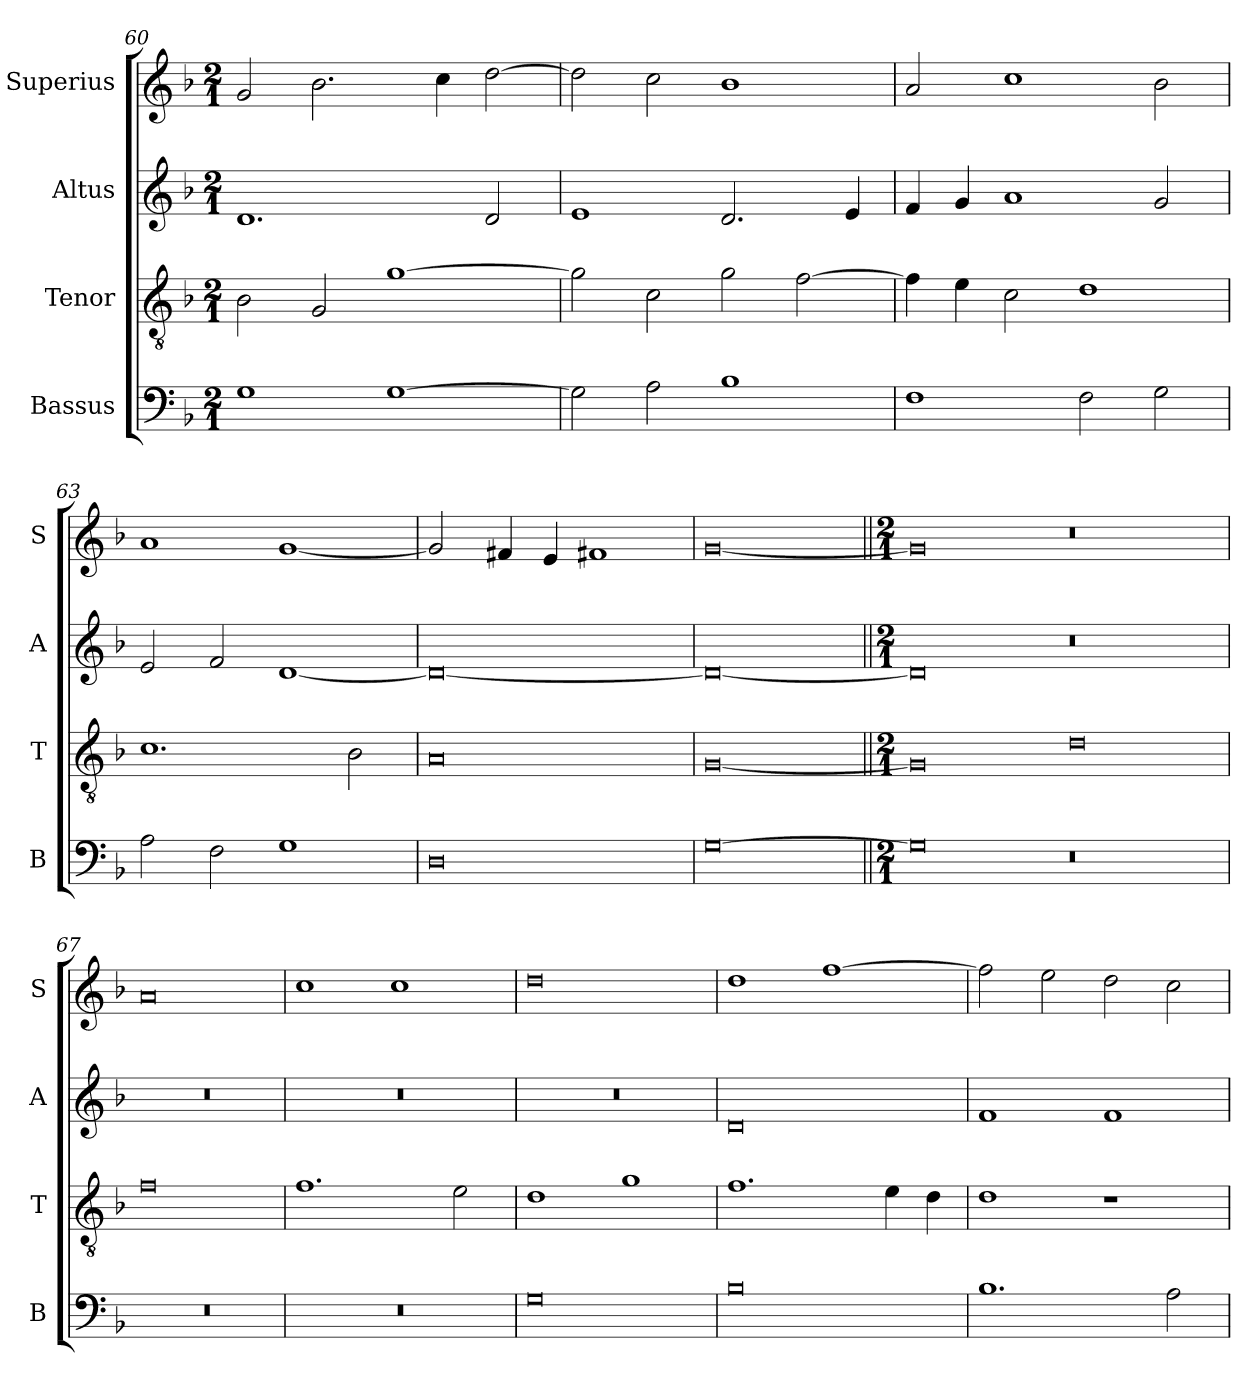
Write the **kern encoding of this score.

**kern	**kern	**kern	**kern
*part4	*part3	*part2	*part1
*staff4	*staff3	*staff2	*staff1
*I"Bassus	*I"Tenor	*I"Altus	*I"Superius
*I'B	*I'T	*I'A	*I'S
*clefF4	*clefGv2	*clefG2	*clefG2
*k[b-]	*k[b-]	*k[b-]	*k[b-]
*F:	*F:	*F:	*F:
*M2/1	*M2/1	*M2/1	*M2/1
=60	=60	=60	=60
1G	2B-	1.d	2g
.	2G	.	2.b-
[1G	[1g	.	.
.	.	.	4cc
.	.	2d	[2dd
=61	=61	=61	=61
2G]	2g]	1e	2dd]
2A	2c	.	2cc
1B-	2g	2.d	1b-
.	[2f	.	.
.	.	4e	.
=62	=62	=62	=62
1F	4f]	4f	2a
.	4e	4g	.
.	2c	1a	1cc
2F	1d	.	.
2G	.	2g	2b-
=63	=63	=63	=63
2A	1.c	2e	1a
2F	.	2f	.
1G	.	[1d	[1g
.	2B-	.	.
=64	=64	=64	=64
0D	0A	0d_	2g]
.	.	.	4f#X
.	.	.	4e
.	.	.	1f#X
=65	=65	=65	=65
[0G	[0G	0d_	[0g
=66||	=66||	=66||	=66||
*M2/1	*M2/1	*M2/1	*M2/1
0G]	0G]	0d]	0g]
0r	0d	0r	0r
=67	=67	=67	=67
0r	0f	0r	0a
=68	=68	=68	=68
0r	1.f	0r	1cc
.	.	.	1cc
.	2e	.	.
=69	=69	=69	=69
0G	1d	0r	0dd
.	1g	.	.
=70	=70	=70	=70
0B-	1.f	0d	1dd
.	.	.	[1ff
.	4e	.	.
.	4d	.	.
=71	=71	=71	=71
1.B-	1d	1f	2ff]
.	.	.	2ee
.	1r	1f	2dd
2A	.	.	2cc
=	=	=	=
*-	*-	*-	*-
